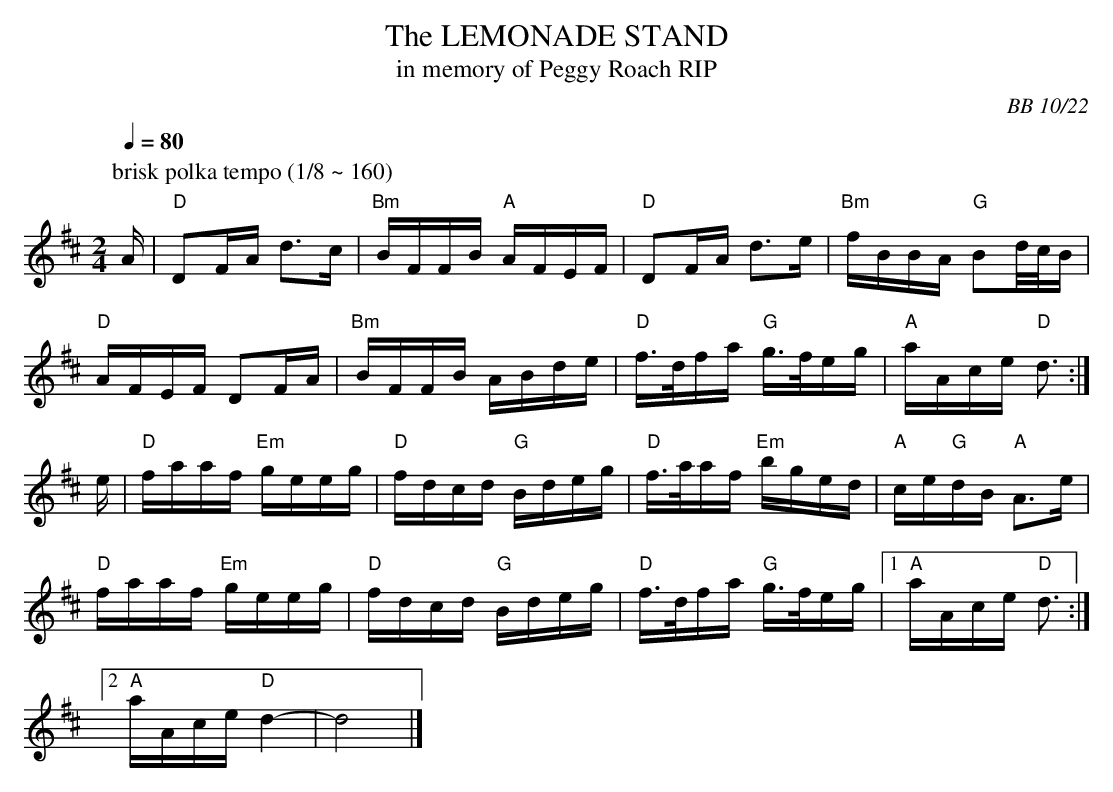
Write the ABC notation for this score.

X:1
T:The LEMONADE STAND
T:in memory of Peggy Roach RIP
C:BB 10/22
M:2/4
L:1/16
Q:1/4=80
K:D
P:brisk polka tempo (1/8 ~ 160)
A|"D"D2FA d3c|"Bm"BFFB "A"AFEF|"D"D2FA d3e|"Bm"fBBA "G"B2d/c/B|
"D"AFEF D2FA|"Bm"BFFB ABde|"D"f>dfa "G"g>feg |"A"aAce "D"d3 :|%
e|"D"faaf "Em"geeg|"D"fdcd "G"Bdeg|"D"f>aaf "Em"bged|"A"ce"G"dB "A"A3e|
"D"faaf "Em"geeg|"D"fdcd "G"Bdeg|"D"f>dfa "G"g>feg|1 "A"aAce "D"d3 :|
[2 "A"aAce "D"d4-|d8|]
